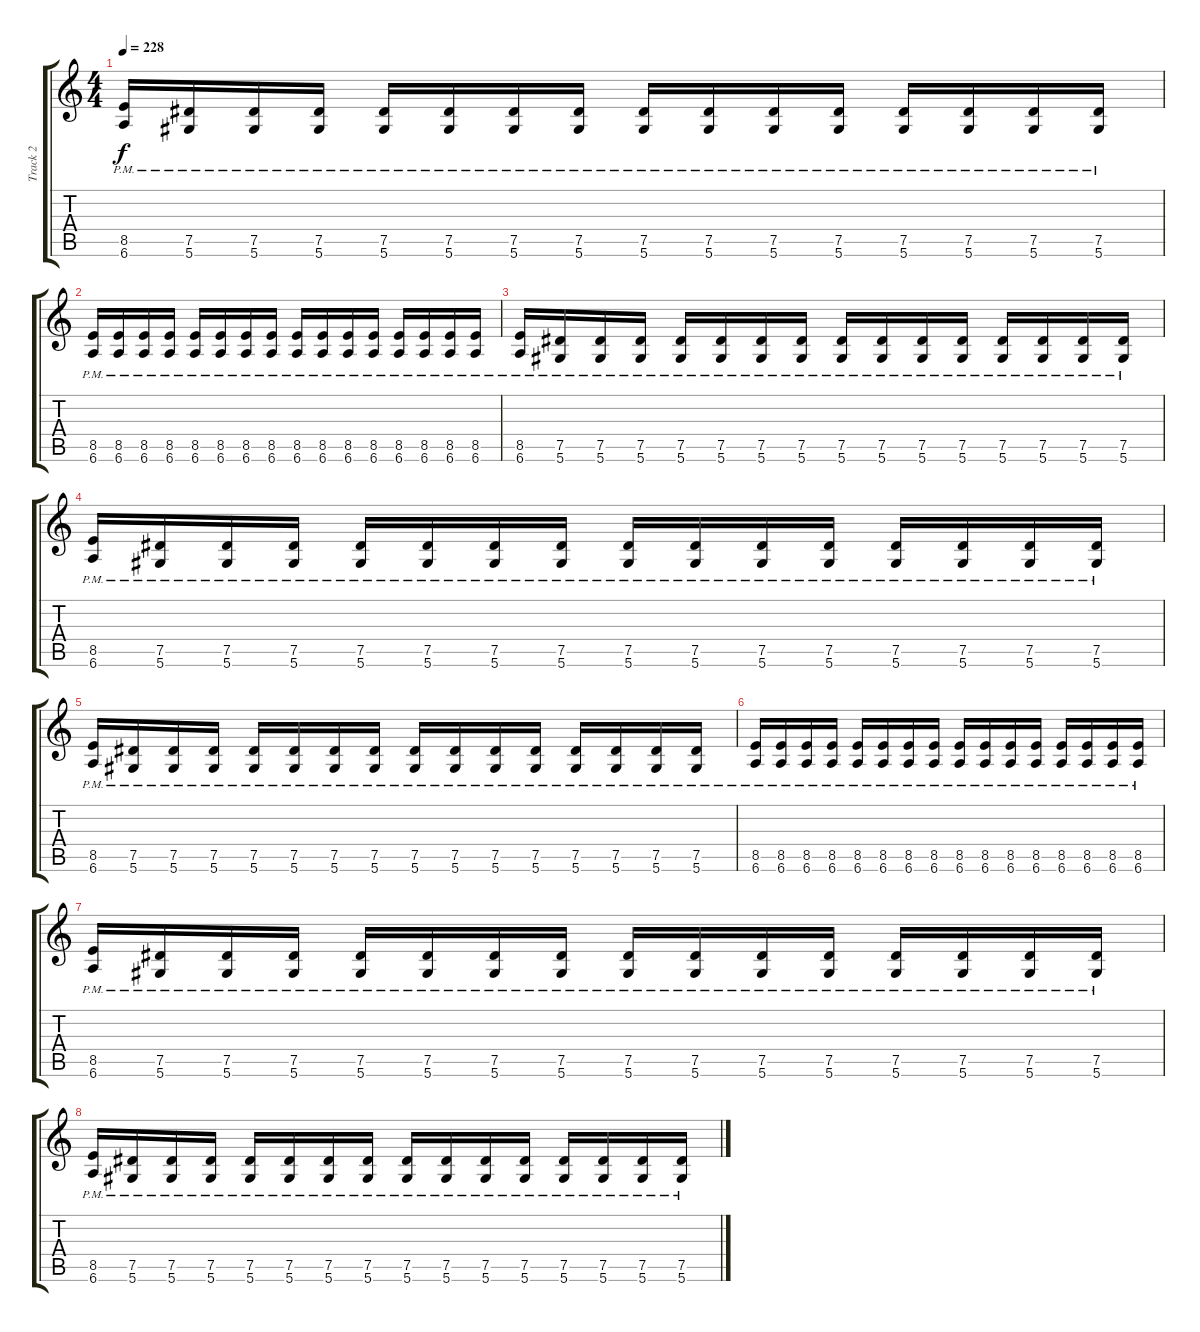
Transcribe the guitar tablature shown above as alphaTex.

\track ("Track 2" "Track 2") {instrument overdrivenguitar}
\staff {score tabs}
\tuning (Eb4 Bb3 Gb3 Db3 Ab2 Eb2) {hide}
\ts (4 4)
\tempo 228
\clef g2
\ks aminor
(8.5{pm} 6.6{pm}).16{dy f} (7.5{pm} 5.6{pm}).16 (7.5{pm} 5.6{pm}).16 (7.5{pm} 5.6{pm}).16 (7.5{pm} 5.6{pm}).16 (7.5{pm} 5.6{pm}).16 (7.5{pm} 5.6{pm}).16 (7.5{pm} 5.6{pm}).16 (7.5{pm} 5.6{pm}).16 (7.5{pm} 5.6{pm}).16 (7.5{pm} 5.6{pm}).16 (7.5{pm} 5.6{pm}).16 (7.5{pm} 5.6{pm}).16 (7.5{pm} 5.6{pm}).16 (7.5{pm} 5.6{pm}).16 (7.5{pm} 5.6{pm}).16 |
(8.5{pm} 6.6{pm}).16 (8.5{pm} 6.6{pm}).16 (8.5{pm} 6.6{pm}).16 (8.5{pm} 6.6{pm}).16 (8.5{pm} 6.6{pm}).16 (8.5{pm} 6.6{pm}).16 (8.5{pm} 6.6{pm}).16 (8.5{pm} 6.6{pm}).16 (8.5{pm} 6.6{pm}).16 (8.5{pm} 6.6{pm}).16 (8.5{pm} 6.6{pm}).16 (8.5{pm} 6.6{pm}).16 (8.5{pm} 6.6{pm}).16 (8.5{pm} 6.6{pm}).16 (8.5{pm} 6.6{pm}).16 (8.5{pm} 6.6{pm}).16 |
(8.5{pm} 6.6{pm}).16 (7.5{pm} 5.6{pm}).16 (7.5{pm} 5.6{pm}).16 (7.5{pm} 5.6{pm}).16 (7.5{pm} 5.6{pm}).16 (7.5{pm} 5.6{pm}).16 (7.5{pm} 5.6{pm}).16 (7.5{pm} 5.6{pm}).16 (7.5{pm} 5.6{pm}).16 (7.5{pm} 5.6{pm}).16 (7.5{pm} 5.6{pm}).16 (7.5{pm} 5.6{pm}).16 (7.5{pm} 5.6{pm}).16 (7.5{pm} 5.6{pm}).16 (7.5{pm} 5.6{pm}).16 (7.5{pm} 5.6{pm}).16 |
(8.5{pm} 6.6{pm}).16 (7.5{pm} 5.6{pm}).16 (7.5{pm} 5.6{pm}).16 (7.5{pm} 5.6{pm}).16 (7.5{pm} 5.6{pm}).16 (7.5{pm} 5.6{pm}).16 (7.5{pm} 5.6{pm}).16 (7.5{pm} 5.6{pm}).16 (7.5{pm} 5.6{pm}).16 (7.5{pm} 5.6{pm}).16 (7.5{pm} 5.6{pm}).16 (7.5{pm} 5.6{pm}).16 (7.5{pm} 5.6{pm}).16 (7.5{pm} 5.6{pm}).16 (7.5{pm} 5.6{pm}).16 (7.5{pm} 5.6{pm}).16 |
(8.5{pm} 6.6{pm}).16 (7.5{pm} 5.6{pm}).16 (7.5{pm} 5.6{pm}).16 (7.5{pm} 5.6{pm}).16 (7.5{pm} 5.6{pm}).16 (7.5{pm} 5.6{pm}).16 (7.5{pm} 5.6{pm}).16 (7.5{pm} 5.6{pm}).16 (7.5{pm} 5.6{pm}).16 (7.5{pm} 5.6{pm}).16 (7.5{pm} 5.6{pm}).16 (7.5{pm} 5.6{pm}).16 (7.5{pm} 5.6{pm}).16 (7.5{pm} 5.6{pm}).16 (7.5{pm} 5.6{pm}).16 (7.5{pm} 5.6{pm}).16 |
(8.5{pm} 6.6{pm}).16 (8.5{pm} 6.6{pm}).16 (8.5{pm} 6.6{pm}).16 (8.5{pm} 6.6{pm}).16 (8.5{pm} 6.6{pm}).16 (8.5{pm} 6.6{pm}).16 (8.5{pm} 6.6{pm}).16 (8.5{pm} 6.6{pm}).16 (8.5{pm} 6.6{pm}).16 (8.5{pm} 6.6{pm}).16 (8.5{pm} 6.6{pm}).16 (8.5{pm} 6.6{pm}).16 (8.5{pm} 6.6{pm}).16 (8.5{pm} 6.6{pm}).16 (8.5{pm} 6.6{pm}).16 (8.5{pm} 6.6{pm}).16 |
(8.5{pm} 6.6{pm}).16 (7.5{pm} 5.6{pm}).16 (7.5{pm} 5.6{pm}).16 (7.5{pm} 5.6{pm}).16 (7.5{pm} 5.6{pm}).16 (7.5{pm} 5.6{pm}).16 (7.5{pm} 5.6{pm}).16 (7.5{pm} 5.6{pm}).16 (7.5{pm} 5.6{pm}).16 (7.5{pm} 5.6{pm}).16 (7.5{pm} 5.6{pm}).16 (7.5{pm} 5.6{pm}).16 (7.5{pm} 5.6{pm}).16 (7.5{pm} 5.6{pm}).16 (7.5{pm} 5.6{pm}).16 (7.5{pm} 5.6{pm}).16 |
(8.5{pm} 6.6{pm}).16 (7.5{pm} 5.6{pm}).16 (7.5{pm} 5.6{pm}).16 (7.5{pm} 5.6{pm}).16 (7.5{pm} 5.6{pm}).16 (7.5{pm} 5.6{pm}).16 (7.5{pm} 5.6{pm}).16 (7.5{pm} 5.6{pm}).16 (7.5{pm} 5.6{pm}).16 (7.5{pm} 5.6{pm}).16 (7.5{pm} 5.6{pm}).16 (7.5{pm} 5.6{pm}).16 (7.5{pm} 5.6{pm}).16 (7.5{pm} 5.6{pm}).16 (7.5{pm} 5.6{pm}).16 (7.5{pm} 5.6{pm}).16
